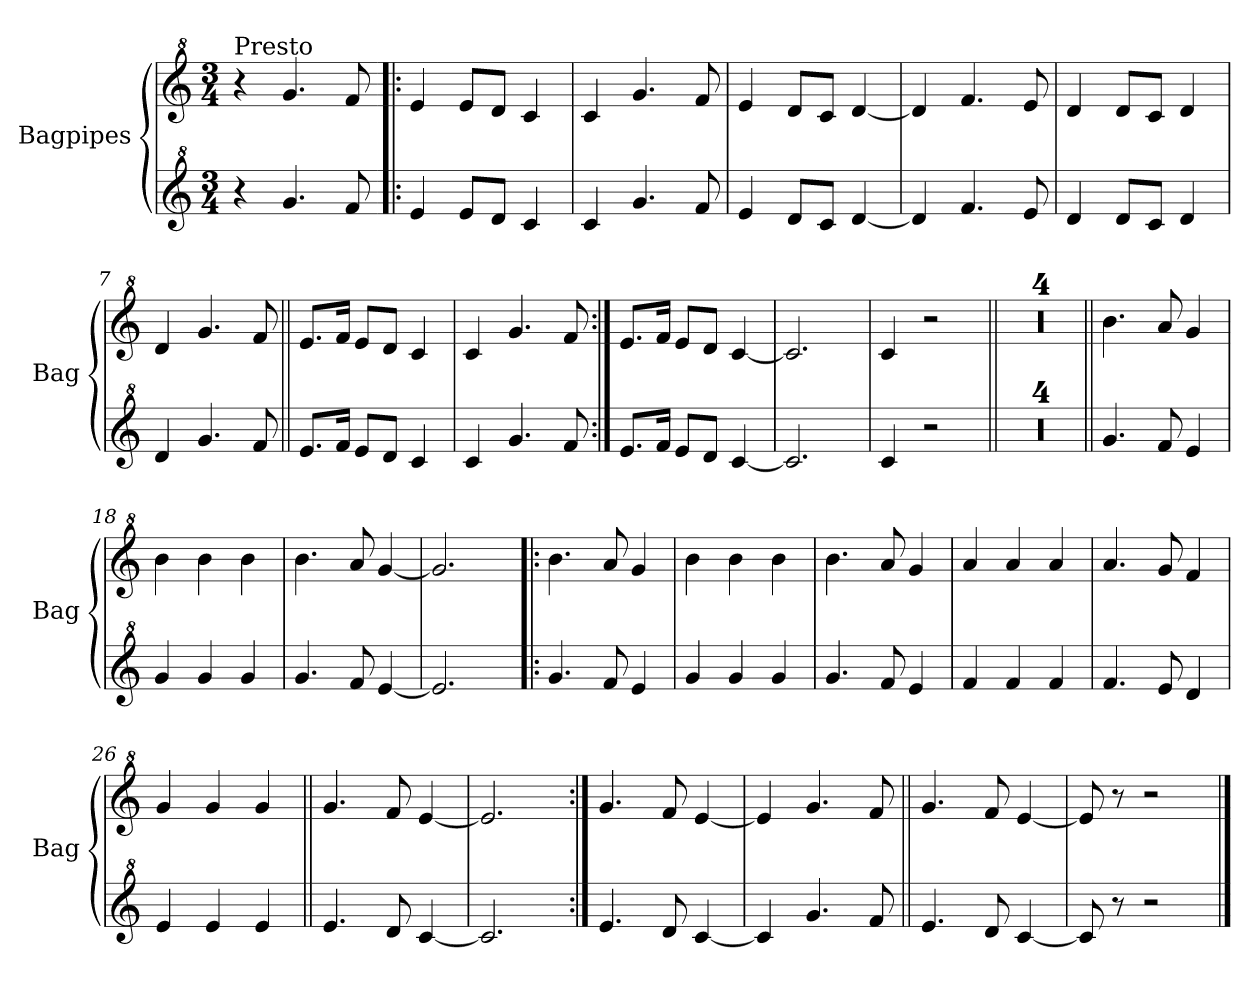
**kern	**kern
*part2	*part1
*staff2	*staff1
*I"Bagpipes	*I"Bagpipes
*I'Bag	*I'Bag
*clefG^2	*clefG^2
*k[]	*k[]
*C:	*C:
*M3/4	*M3/4
=1	=1
!	!LO:TX:a:t=Presto
4r	4r
4.gg/	4.gg/
8ff/	8ff/
=2!|:	=2!|:
4ee/	4ee/
8ee/L	8ee/L
8dd/J	8dd/J
4cc/	4cc/
=3	=3
4cc/	4cc/
4.gg/	4.gg/
8ff/	8ff/
=4	=4
4ee/	4ee/
8dd/L	8dd/L
8cc/J	8cc/J
[4dd/	[4dd/
=5	=5
4dd/]	4dd/]
4.ff/	4.ff/
8ee/	8ee/
=6	=6
4dd/	4dd/
8dd/L	8dd/L
8cc/J	8cc/J
4dd/	4dd/
=7	=7
4dd/	4dd/
4.gg/	4.gg/
8ff/	8ff/
=8||	=8||
8.ee/L	8.ee/L
16ff/Jk	16ff/Jk
8ee/L	8ee/L
8dd/J	8dd/J
4cc/	4cc/
!!LO:LB:g=z
=9	=9
4cc/	4cc/
4.gg/	4.gg/
8ff/	8ff/
=10:|!	=10:|!
8.ee/L	8.ee/L
16ff/Jk	16ff/Jk
8ee/L	8ee/L
8dd/J	8dd/J
[4cc/	[4cc/
=11	=11
2.cc/]	2.cc/]
=12	=12
4cc/	4cc/
2r	2r
=13||	=13||
2.r	2.r
=14	=14
2.r	2.r
=15	=15
2.r	2.r
=16	=16
2.r	2.r
=17||	=17||
4.gg/	4.bb\
8ff/	8aa/
4ee/	4gg/
=18	=18
4gg/	4bb\
4gg/	4bb\
4gg/	4bb\
=19	=19
4.gg/	4.bb\
8ff/	8aa/
[4ee/	[4gg/
=20	=20
2.ee/]	2.gg/]
!!LO:LB:g=z
=21!|:	=21!|:
4.gg/	4.bb\
8ff/	8aa/
4ee/	4gg/
=22	=22
4gg/	4bb\
4gg/	4bb\
4gg/	4bb\
=23	=23
4.gg/	4.bb\
8ff/	8aa/
4ee/	4gg/
=24	=24
4ff/	4aa/
4ff/	4aa/
4ff/	4aa/
=25	=25
4.ff/	4.aa/
8ee/	8gg/
4dd/	4ff/
=26	=26
4ee/	4gg/
4ee/	4gg/
4ee/	4gg/
=27||	=27||
4.ee/	4.gg/
8dd/	8ff/
[4cc/	[4ee/
=28	=28
2.cc/]	2.ee/]
=29:|!	=29:|!
4.ee/	4.gg/
8dd/	8ff/
[4cc/	[4ee/
=30	=30
4cc/]	4ee/]
4.gg/	4.gg/
8ff/	8ff/
!!LO:LB:g=z
=31||	=31||
4.ee/	4.gg/
8dd/	8ff/
[4cc/	[4ee/
=32	=32
8cc/]	8ee/]
8r	8r
2r	2r
==	==
*-	*-
